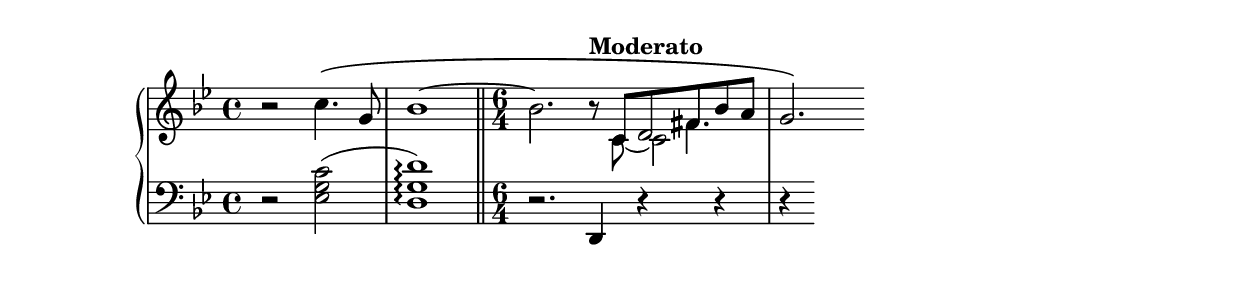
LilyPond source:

\version "2.24.3"

rhMusic = \relative {
\new Voice {
  r2 c''4.\( g8 |
  \once \override Tie.staff-position = #3.5
  bes1~ |
  \bar "||"
  \time 6/4
  bes2.\tempo "Moderato" r8
  \mergeDifferentlyHeadedOn
  \mergeDifferentlyDottedOn
  % Start polyphonic section of four voices
  <<
    { c,8 d fis bes a }  % continuation of main voice
    \new Voice {
      \voiceTwo
      c,8~
      % Reposition the c2 to the right of the merged note
      \once \override NoteColumn.force-hshift = #1.0
      % Move the c2 out of the main note column
      % so the merge will work
      \shiftOnn
      c2
    }
    \new Voice {
      \voiceThree
      s8
      % Stem on the d2 must be down to permit merging
      \stemDown
      % Stem on the d2 should be invisible
      \tweak Stem.transparent ##t
      d2
    }
    \new Voice {
      \voiceFour
      s4 fis4.
    }
  >> |
  \mergeDifferentlyHeadedOff
  \mergeDifferentlyDottedOff
  g2.\)  % continuation of main voice
}
}

lhMusic = \relative {
r2 <c' g ees>2( |
<d g, d>1)\arpeggio |
r2. d,,4 r4 r |
r4
}

\score {
\new PianoStaff <<
  \new Staff = "RH"  <<
    \key g \minor
    \rhMusic
  >>
  \new Staff = "LH" <<
    \key g \minor
    \clef "bass"
    \lhMusic
  >>
>>
}
